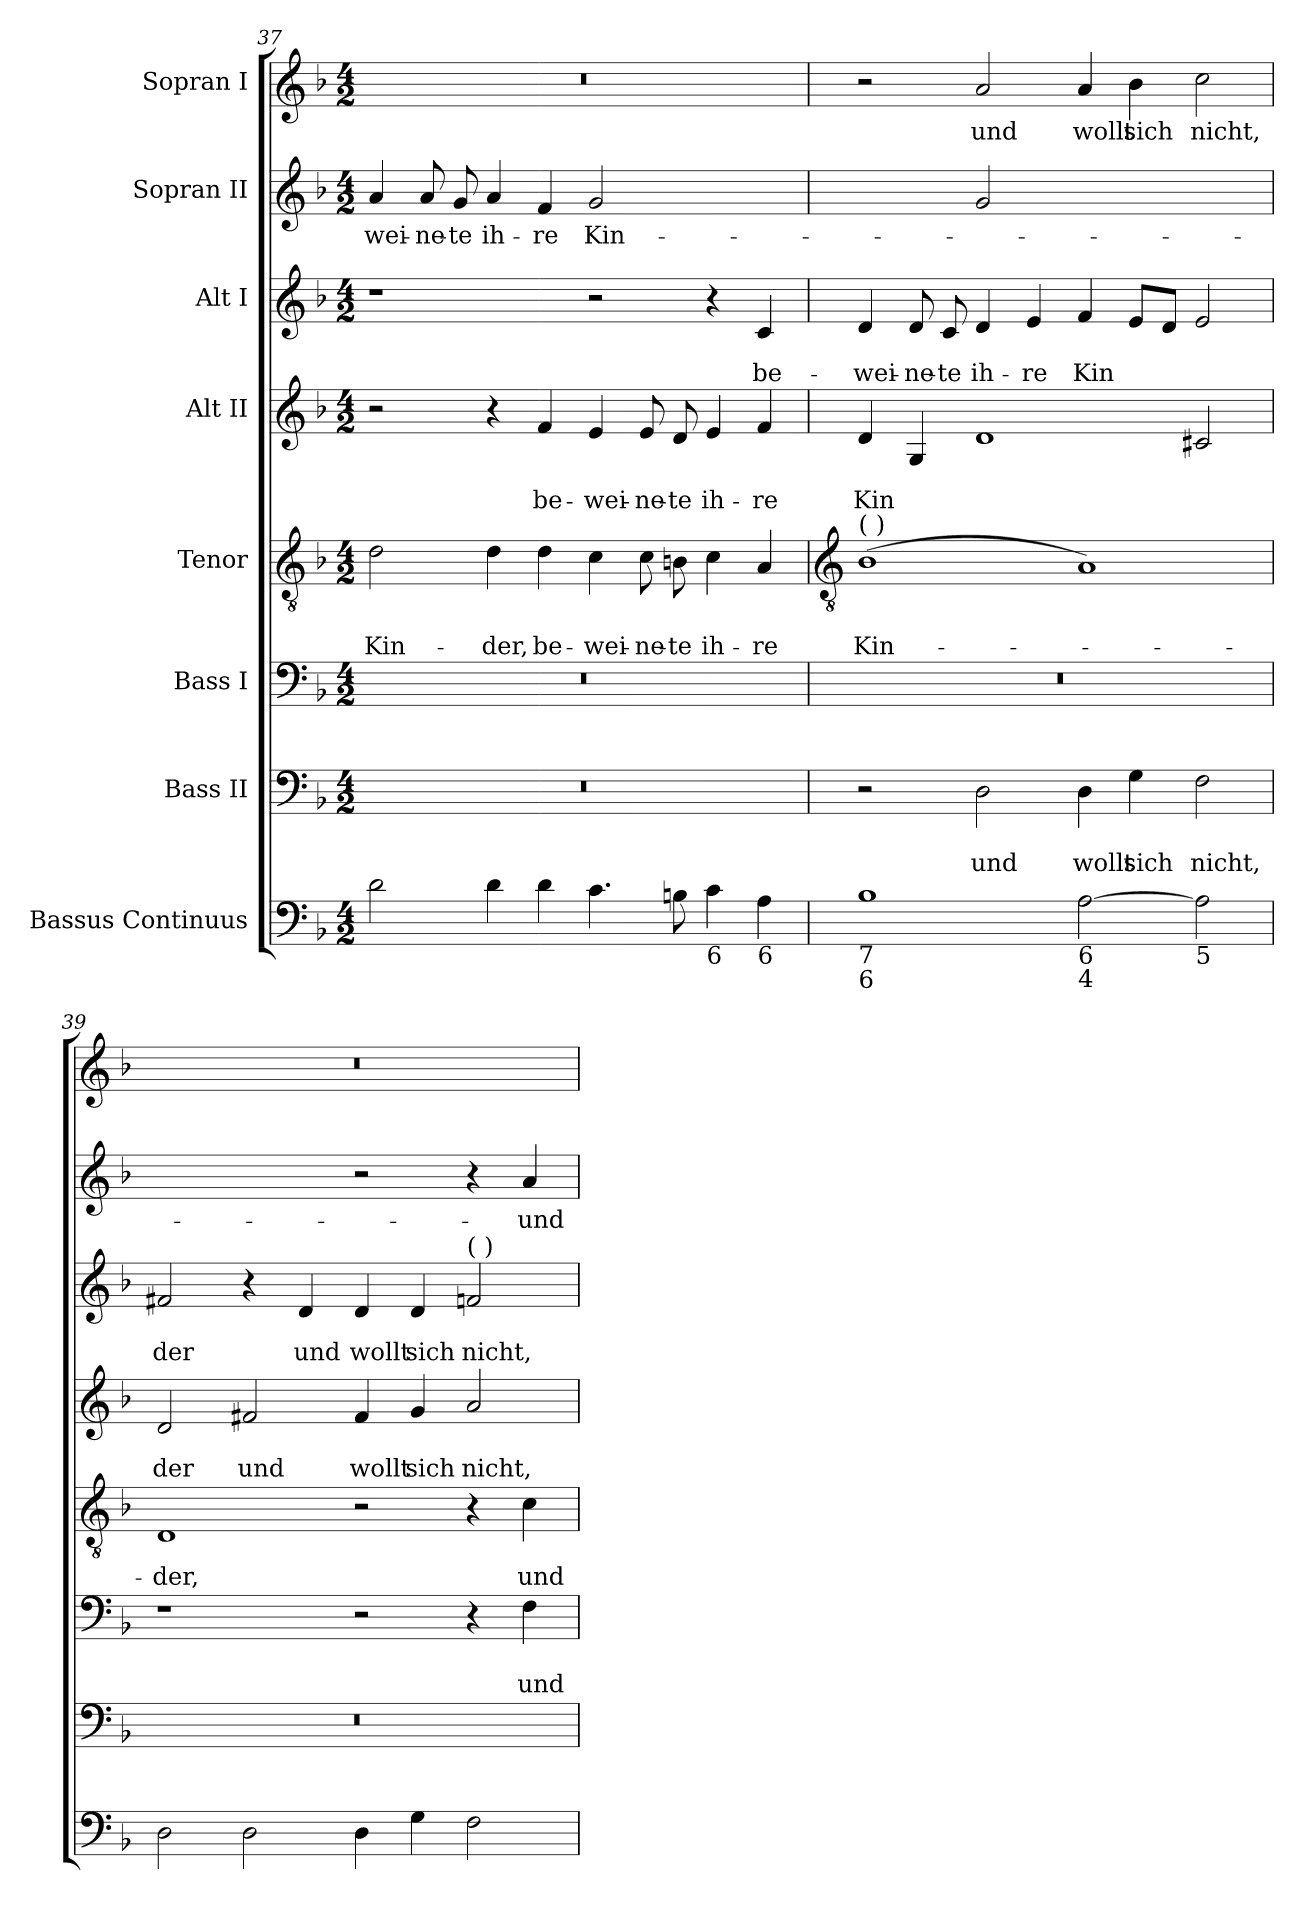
**kern	**kern	**text	**text	**kern	**text	**text	**kern	**text	**text	**kern	**text	**text	**kern	**text	**text	**kern	**text	**kern	**text
*part8	*part7	*part7	*part7	*part6	*part6	*part6	*part5	*part5	*part5	*part4	*part4	*part4	*part3	*part3	*part3	*part2	*part2	*part1	*part1
*staff8	*staff7	*staff7	*staff7	*staff6	*staff6	*staff6	*staff5	*staff5	*staff5	*staff4	*staff4	*staff4	*staff3	*staff3	*staff3	*staff2	*staff2	*staff1	*staff1
*I"Bassus Continuus	*I"Bass II	*	*	*I"Bass I	*	*	*I"Tenor	*	*	*I"Alt II	*	*	*I"Alt I	*	*	*I"Sopran II	*	*I"Sopran I	*
!!LO:LB:g=z
*clefF4	*clefF4	*	*	*clefF4	*	*	*clefGv2	*	*	*clefG2	*	*	*clefG2	*	*	*clefG2	*	*clefG2	*
*k[b-]	*k[b-]	*	*	*k[b-]	*	*	*k[b-]	*	*	*k[b-]	*	*	*k[b-]	*	*	*k[b-]	*	*k[b-]	*
*F:	*F:	*	*	*F:	*	*	*F:	*	*	*F:	*	*	*F:	*	*	*F:	*	*F:	*
*M4/2	*M4/2	*	*	*M4/2	*	*	*M4/2	*	*	*M4/2	*	*	*M4/2	*	*	*M4/2	*	*M4/2	*
=37	=37	=37	=37	=37	=37	=37	=37	=37	=37	=37	=37	=37	=37	=37	=37	=37	=37	=37	=37
!	!	!	!	!	!	!	!	!	!LO:LY:b	!	!	!	!	!	!	!	!LO:LY:b	!	!
2d	0r	.	.	0r	.	.	2d	.	Kin-	2r	.	.	1r	.	.	4a	-wei-	0r	.
!	!	!	!	!	!	!	!	!	!	!	!	!	!	!	!	!	!LO:LY:b	!	!
.	.	.	.	.	.	.	.	.	.	.	.	.	.	.	.	8a	-ne-	.	.
!	!	!	!	!	!	!	!	!	!	!	!	!	!	!	!	!	!LO:LY:b	!	!
.	.	.	.	.	.	.	.	.	.	.	.	.	.	.	.	8g	-te	.	.
!	!	!	!	!	!	!	!	!	!LO:LY:b	!	!	!	!	!	!	!	!LO:LY:b	!	!
4d	.	.	.	.	.	.	4d	.	-der,	4r	.	.	.	.	.	4a	ih-	.	.
!	!	!	!	!	!	!	!	!	!LO:LY:b	!	!	!LO:LY:b	!	!	!	!	!LO:LY:b	!	!
4d	.	.	.	.	.	.	4d	.	be-	4f	.	be-	.	.	.	4f	-re	.	.
!	!	!	!	!	!	!	!	!	!LO:LY:b	!	!	!LO:LY:b	!	!	!	!	!LO:LY:b	!	!
4.c	.	.	.	.	.	.	4c	.	-wei-	4e	.	-wei-	2r	.	.	2g	Kin-	.	.
!	!	!	!	!	!	!	!	!	!LO:LY:b	!	!	!LO:LY:b	!	!	!	!	!	!	!
.	.	.	.	.	.	.	8c	.	-ne-	8e	.	-ne-	.	.	.	.	.	.	.
!	!	!	!	!	!	!	!	!	!LO:LY:b	!	!	!LO:LY:b	!	!	!	!	!	!	!
8Bn	.	.	.	.	.	.	8Bn	.	-te	8d	.	-te	.	.	.	.	.	.	.
!LO:TX:b:t=6	!	!	!	!	!	!	!	!	!	!	!	!	!	!	!	!	!	!	!
!	!	!	!	!	!	!	!	!	!LO:LY:b	!	!	!LO:LY:b	!	!	!	!	!	!	!
4c	.	.	.	.	.	.	4c	.	ih-	4e	.	ih-	4r	.	.	[2ayy	.	.	.
!LO:TX:b:t=6	!	!	!	!	!	!	!	!	!	!	!	!	!	!	!	!	!	!	!
!	!	!	!	!	!	!	!	!	!LO:LY:b	!	!	!LO:LY:b	!	!	!LO:LY:b	!	!	!	!
4A	.	.	.	.	.	.	4A	.	-re	4f	.	-re	4c	.	be-	.	.	.	.
!!LO:LB:g=z
=38	=38	=38	=38	=38	=38	=38	=38	=38	=38	=38	=38	=38	=38	=38	=38	=38	=38	=38	=38
*	*	*	*	*	*	*	*clefGv2	*	*	*	*	*	*	*	*	*	*	*	*
!	!	!	!	!	!	!	!LO:TX:a:t=(  )	!	!	!	!	!	!	!	!	!	!	!	!
!LO:TX:b:t=7	!	!	!	!	!	!	!	!	!	!	!	!	!	!	!	!	!	!	!
!LO:TX:b:t=6	!	!	!	!	!	!	!	!	!	!	!	!	!	!	!	!	!	!	!
!	!	!	!	!	!	!	!	!	!LO:LY:b	!	!	!LO:LY:b	!	!	!LO:LY:b	!	!	!	!
1B-	2r	.	.	0r	.	.	(<1B-	.	Kin-	4d	.	Kin	4d	.	-wei-	2ayy]	.	2r	.
!	!	!	!	!	!	!	!	!	!	!	!	!	!	!	!LO:LY:b	!	!	!	!
.	.	.	.	.	.	.	.	.	.	4G	.	.	8d	.	-ne-	.	.	.	.
!	!	!	!	!	!	!	!	!	!	!	!	!	!	!	!LO:LY:b	!	!	!	!
.	.	.	.	.	.	.	.	.	.	.	.	.	8c	.	-te	.	.	.	.
!	!	!	!LO:LY:b	!	!	!	!	!	!	!	!	!	!	!	!LO:LY:b	!	!	!	!LO:LY:b
.	2D	.	und	.	.	.	.	.	.	1d	.	.	4d	.	ih-	2g	.	2a	und
!	!	!	!	!	!	!	!	!	!	!	!	!	!	!	!LO:LY:b	!	!	!	!
.	.	.	.	.	.	.	.	.	.	.	.	.	4e	.	-re	.	.	.	.
!LO:TX:b:t=6\n4	!	!	!	!	!	!	!	!	!	!	!	!	!	!	!	!	!	!	!
!	!	!	!LO:LY:b	!	!	!	!	!	!	!	!	!	!	!	!LO:LY:b	!	!LO:LY:b	!	!LO:LY:b
[2A	4D	.	wollt	.	.	.	1A)	.	.	.	.	.	4f	.	Kin	[1ayy	-der	4a	wollt
!	!	!	!LO:LY:b	!	!	!	!	!	!	!	!	!	!	!	!	!	!	!	!LO:LY:b
.	4G	.	sich	.	.	.	.	.	.	.	.	.	8eL	.	.	.	.	4b-	sich
.	.	.	.	.	.	.	.	.	.	.	.	.	8dJ	.	.	.	.	.	.
!LO:TX:b:t=5	!	!	!	!	!	!	!	!	!	!	!	!	!	!	!	!	!	!	!
!	!	!	!LO:LY:b	!	!	!	!	!	!	!	!	!	!	!	!	!	!	!	!LO:LY:b
2A]	2F	.	nicht,	.	.	.	.	.	.	2c#X	.	.	2e	.	.	.	.	2cc	nicht,
=39	=39	=39	=39	=39	=39	=39	=39	=39	=39	=39	=39	=39	=39	=39	=39	=39	=39	=39	=39
!	!	!	!	!	!	!	!	!	!LO:LY:b	!	!	!LO:LY:b	!	!	!LO:LY:b	!	!	!	!
2D	0r	.	.	1r	.	.	1D	.	-der,	2d	.	der	2f#X	.	der	2.ayy_	.	0r	.
!	!	!	!	!	!	!	!	!	!	!	!	!LO:LY:b	!	!	!	!	!	!	!
2D	.	.	.	.	.	.	.	.	.	2f#X	.	und	4r	.	.	.	.	.	.
!	!	!	!	!	!	!	!	!	!	!	!	!	!	!	!LO:LY:b	!	!	!	!
.	.	.	.	.	.	.	.	.	.	.	.	.	4d	.	und	4ayy]	.	.	.
!	!	!	!	!	!	!	!	!	!	!	!	!LO:LY:b	!	!	!LO:LY:b	!	!	!	!
4D	.	.	.	2r	.	.	2r	.	.	4f#	.	wollt	4d	.	wollt	2r	.	.	.
!	!	!	!	!	!	!	!	!	!	!	!	!LO:LY:b	!	!	!LO:LY:b	!	!	!	!
4G	.	.	.	.	.	.	.	.	.	4g	.	sich	4d	.	sich	.	.	.	.
!	!	!	!	!	!	!	!	!	!	!	!	!	!LO:TX:a:t=(  )	!	!	!	!	!	!
!	!	!	!	!	!	!	!	!	!	!	!	!LO:LY:b	!	!	!LO:LY:b	!	!	!	!
2F	.	.	.	4r	.	.	4r	.	.	2a	.	nicht,	2f	.	nicht,	4r	.	.	.
!	!	!	!	!	!	!LO:LY:b	!	!	!LO:LY:b	!	!	!	!	!	!	!	!LO:LY:b	!	!
.	.	.	.	4F	.	und	4c	.	und	.	.	.	.	.	.	4a	und	.	.
=	=	=	=	=	=	=	=	=	=	=	=	=	=	=	=	=	=	=	=
*-	*-	*-	*-	*-	*-	*-	*-	*-	*-	*-	*-	*-	*-	*-	*-	*-	*-	*-	*-
